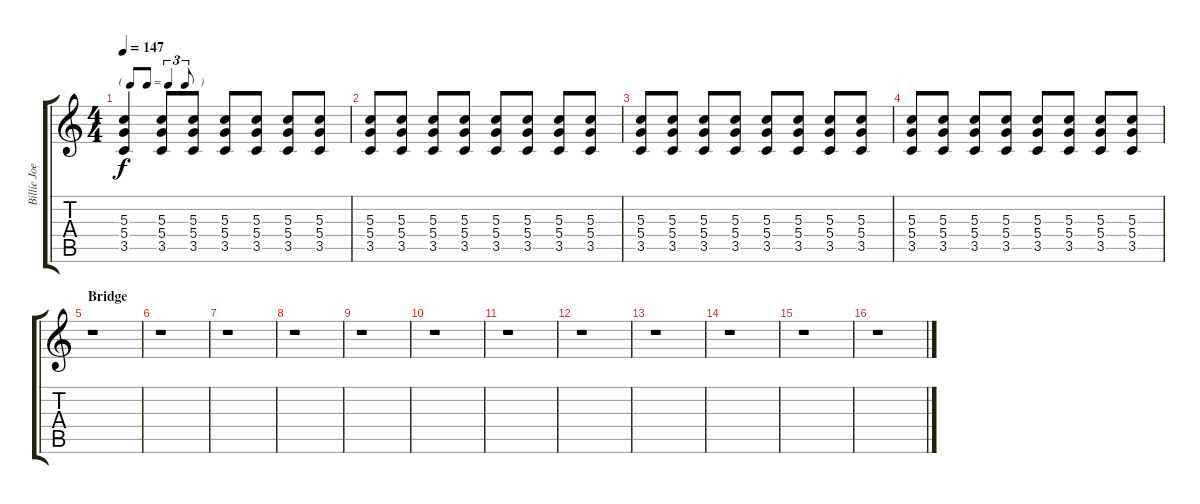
\track ("Billie Joe Armstrong - Acoustic" "Billie Joe") {instrument acousticguitarsteel}
\staff {score tabs}
\tuning (E4 B3 G3 D3 A2 E2) {hide}
\ts (4 4)
\tf triplet8th
\tempo 147
\clef g2
\ks c
(5.3 5.4 3.5).4{dy f} (5.3 5.4 3.5).8 (5.3 5.4 3.5).8 (5.3 5.4 3.5).8 (5.3 5.4 3.5).8 (5.3 5.4 3.5).8 (5.3 5.4 3.5).8 |
(5.3 5.4 3.5).8 (5.3 5.4 3.5).8 (5.3 5.4 3.5).8 (5.3 5.4 3.5).8 (5.3 5.4 3.5).8 (5.3 5.4 3.5).8 (5.3 5.4 3.5).8 (5.3 5.4 3.5).8 |
(5.3 5.4 3.5).8 (5.3 5.4 3.5).8 (5.3 5.4 3.5).8 (5.3 5.4 3.5).8 (5.3 5.4 3.5).8 (5.3 5.4 3.5).8 (5.3 5.4 3.5).8 (5.3 5.4 3.5).8 |
(5.3 5.4 3.5).8 (5.3 5.4 3.5).8 (5.3 5.4 3.5).8 (5.3 5.4 3.5).8 (5.3 5.4 3.5).8 (5.3 5.4 3.5).8 (5.3 5.4 3.5).8 (5.3 5.4 3.5).8 |
\section ("" "Bridge")
r.1 |
r.1 |
r.1 |
r.1 |
r.1 |
r.1 |
r.1 |
r.1 |
r.1 |
r.1 |
r.1 |
r.1
